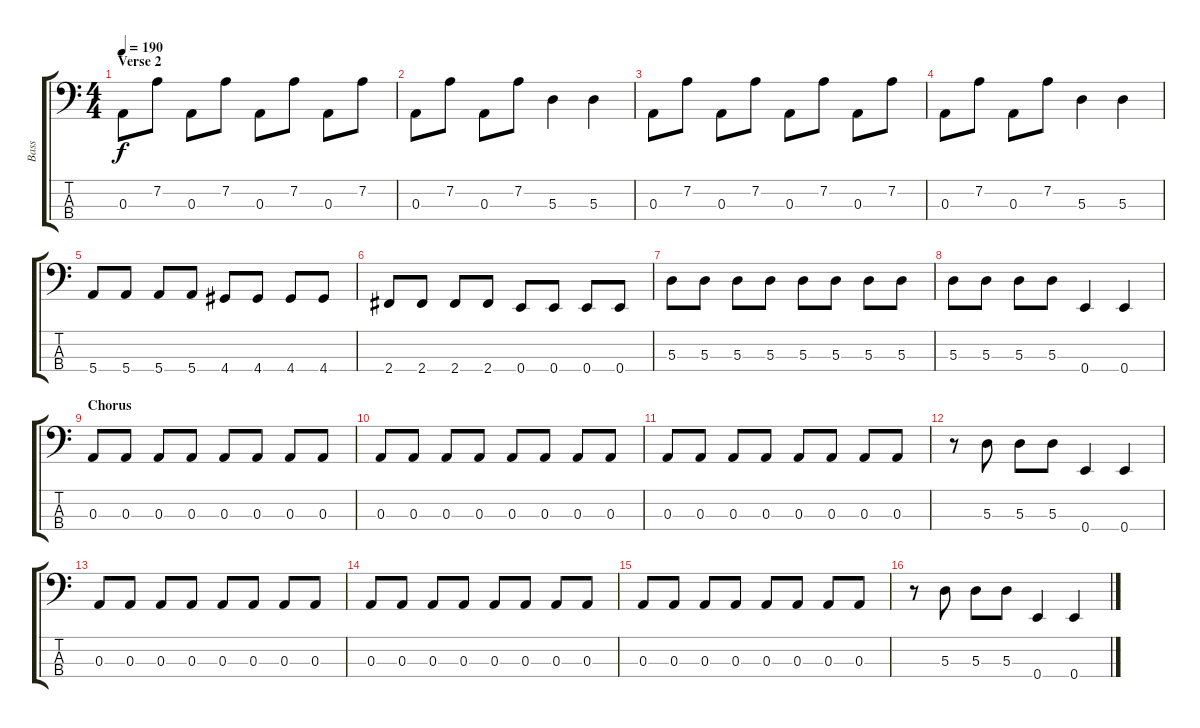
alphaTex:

\track ("Bass" "Bass") {instrument electricbassfinger}
\staff {score tabs}
\tuning (G2 D2 A1 E1) {hide}
\ts (4 4)
\section ("" "Verse 2")
\tempo 190
\clef f4
\ks c
0.3.8{dy f} 7.2.8 0.3.8 7.2.8 0.3.8 7.2.8 0.3.8 7.2.8 |
0.3.8 7.2.8 0.3.8 7.2.8 5.3.4 5.3.4 |
0.3.8 7.2.8 0.3.8 7.2.8 0.3.8 7.2.8 0.3.8 7.2.8 |
0.3.8 7.2.8 0.3.8 7.2.8 5.3.4 5.3.4 |
5.4.8 5.4.8 5.4.8 5.4.8 4.4.8 4.4.8 4.4.8 4.4.8 |
2.4.8 2.4.8 2.4.8 2.4.8 0.4.8 0.4.8 0.4.8 0.4.8 |
5.3.8 5.3.8 5.3.8 5.3.8 5.3.8 5.3.8 5.3.8 5.3.8 |
5.3.8 5.3.8 5.3.8 5.3.8 0.4.4 0.4.4 |
\section ("" "Chorus")
0.3.8 0.3.8 0.3.8 0.3.8 0.3.8 0.3.8 0.3.8 0.3.8 |
0.3.8 0.3.8 0.3.8 0.3.8 0.3.8 0.3.8 0.3.8 0.3.8 |
0.3.8 0.3.8 0.3.8 0.3.8 0.3.8 0.3.8 0.3.8 0.3.8 |
r.8 5.3.8 5.3.8 5.3.8 0.4.4 0.4.4 |
0.3.8 0.3.8 0.3.8 0.3.8 0.3.8 0.3.8 0.3.8 0.3.8 |
0.3.8 0.3.8 0.3.8 0.3.8 0.3.8 0.3.8 0.3.8 0.3.8 |
0.3.8 0.3.8 0.3.8 0.3.8 0.3.8 0.3.8 0.3.8 0.3.8 |
r.8 5.3.8 5.3.8 5.3.8 0.4.4 0.4.4
